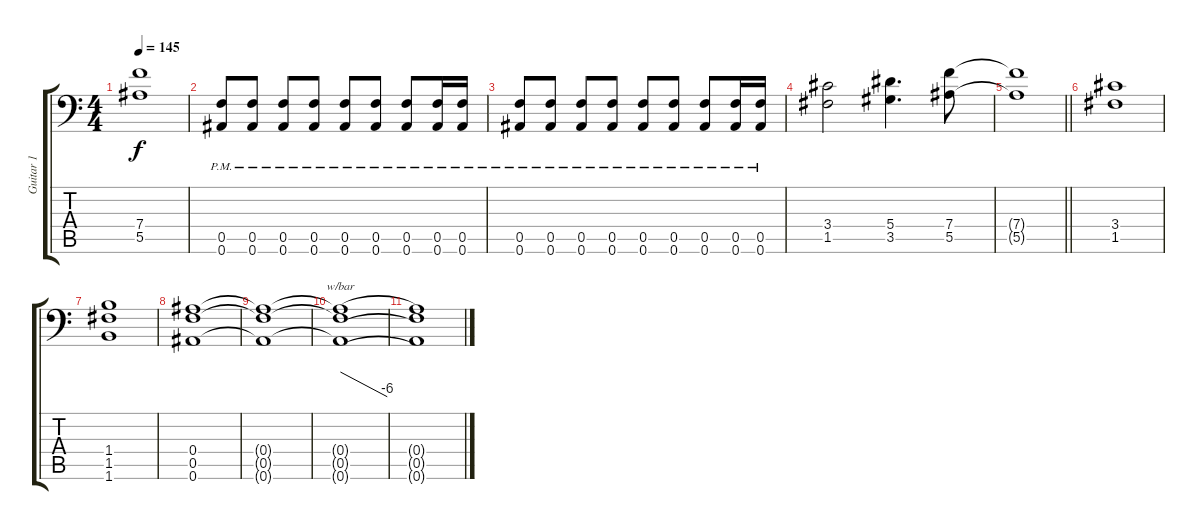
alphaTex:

\track ("Guitar 1" "Guitar 1") {instrument distortionguitar}
\staff {score tabs}
\tuning (C4 G3 Eb3 Bb2 F2 Bb1) {hide}
\ts (4 4)
\tempo 145
\clef f4
\ks c
(7.4{t} 5.5{t}).1{dy f} |
(0.5{pm} 0.6{pm}).8 (0.5{pm} 0.6{pm}).8 (0.5{pm} 0.6{pm}).8 (0.5{pm} 0.6{pm}).8 (0.5{pm} 0.6{pm}).8 (0.5{pm} 0.6{pm}).8 (0.5{pm} 0.6{pm}).8 (0.5{pm} 0.6{pm}).16 (0.5{pm} 0.6{pm}).16 |
(0.5{pm} 0.6{pm}).8 (0.5{pm} 0.6{pm}).8 (0.5{pm} 0.6{pm}).8 (0.5{pm} 0.6{pm}).8 (0.5{pm} 0.6{pm}).8 (0.5{pm} 0.6{pm}).8 (0.5{pm} 0.6{pm}).8 (0.5{pm} 0.6{pm}).16 (0.5{pm} 0.6{pm}).16 |
(3.4 1.5).2 (5.4 3.5).4{d} (7.4 5.5).8 |
\barLineRight lightlight
(7.4{t} 5.5{t}).1 |
(3.4 1.5).1 |
(1.4 1.5 1.6).1 |
(0.4 0.5 0.6).1 |
(0.4{t} 0.5{t} 0.6{t}).1 |
(0.4{t} 0.5{t} 0.6{t}).1{tbe (dive default 0 0 60 -24)} |
(0.4{t} 0.5{t} 0.6{t}).1
